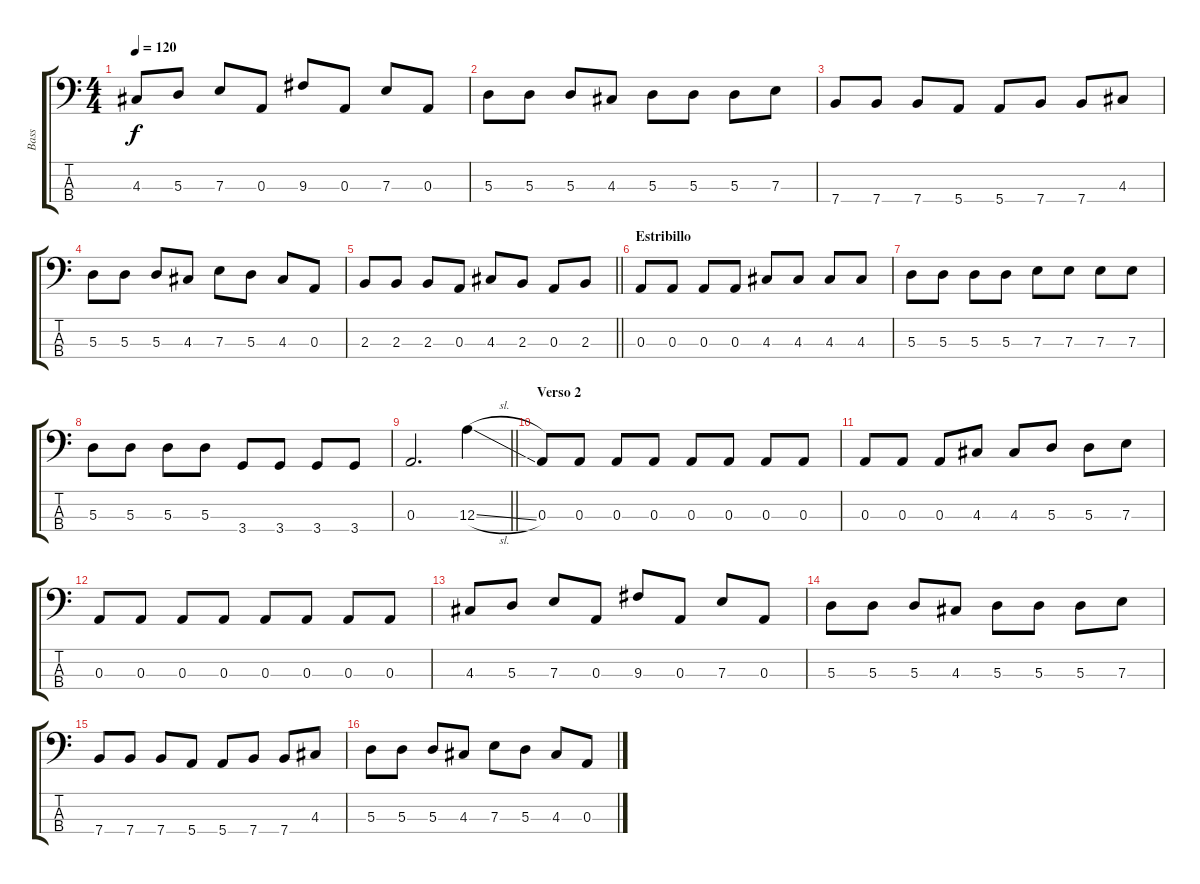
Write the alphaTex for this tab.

\track ("Bass" "Bass") {instrument electricbasspick}
\staff {score tabs}
\tuning (G2 D2 A1 E1) {hide}
\ts (4 4)
\tempo 120
\clef f4
\ks c
4.3.8{dy f} 5.3.8 7.3.8 0.3.8 9.3.8 0.3.8 7.3.8 0.3.8 |
5.3.8 5.3.8 5.3.8 4.3.8 5.3.8 5.3.8 5.3.8 7.3.8 |
7.4.8 7.4.8 7.4.8 5.4.8 5.4.8 7.4.8 7.4.8 4.3.8 |
5.3.8 5.3.8 5.3.8 4.3.8 7.3.8 5.3.8 4.3.8 0.3.8 |
\barLineRight lightlight
2.3.8 2.3.8 2.3.8 0.3.8 4.3.8 2.3.8 0.3.8 2.3.8 |
\section ("" "Estribillo")
0.3.8 0.3.8 0.3.8 0.3.8 4.3.8 4.3.8 4.3.8 4.3.8 |
5.3.8 5.3.8 5.3.8 5.3.8 7.3.8 7.3.8 7.3.8 7.3.8 |
5.3.8 5.3.8 5.3.8 5.3.8 3.4.8 3.4.8 3.4.8 3.4.8 |
\barLineRight lightlight
0.3.2{d} 12.3{sl}.4 |
\section ("" "Verso 2")
0.3.8 0.3.8 0.3.8 0.3.8 0.3.8 0.3.8 0.3.8 0.3.8 |
0.3.8 0.3.8 0.3.8 4.3.8 4.3.8 5.3.8 5.3.8 7.3.8 |
0.3.8 0.3.8 0.3.8 0.3.8 0.3.8 0.3.8 0.3.8 0.3.8 |
4.3.8 5.3.8 7.3.8 0.3.8 9.3.8 0.3.8 7.3.8 0.3.8 |
5.3.8 5.3.8 5.3.8 4.3.8 5.3.8 5.3.8 5.3.8 7.3.8 |
7.4.8 7.4.8 7.4.8 5.4.8 5.4.8 7.4.8 7.4.8 4.3.8 |
5.3.8 5.3.8 5.3.8 4.3.8 7.3.8 5.3.8 4.3.8 0.3.8
